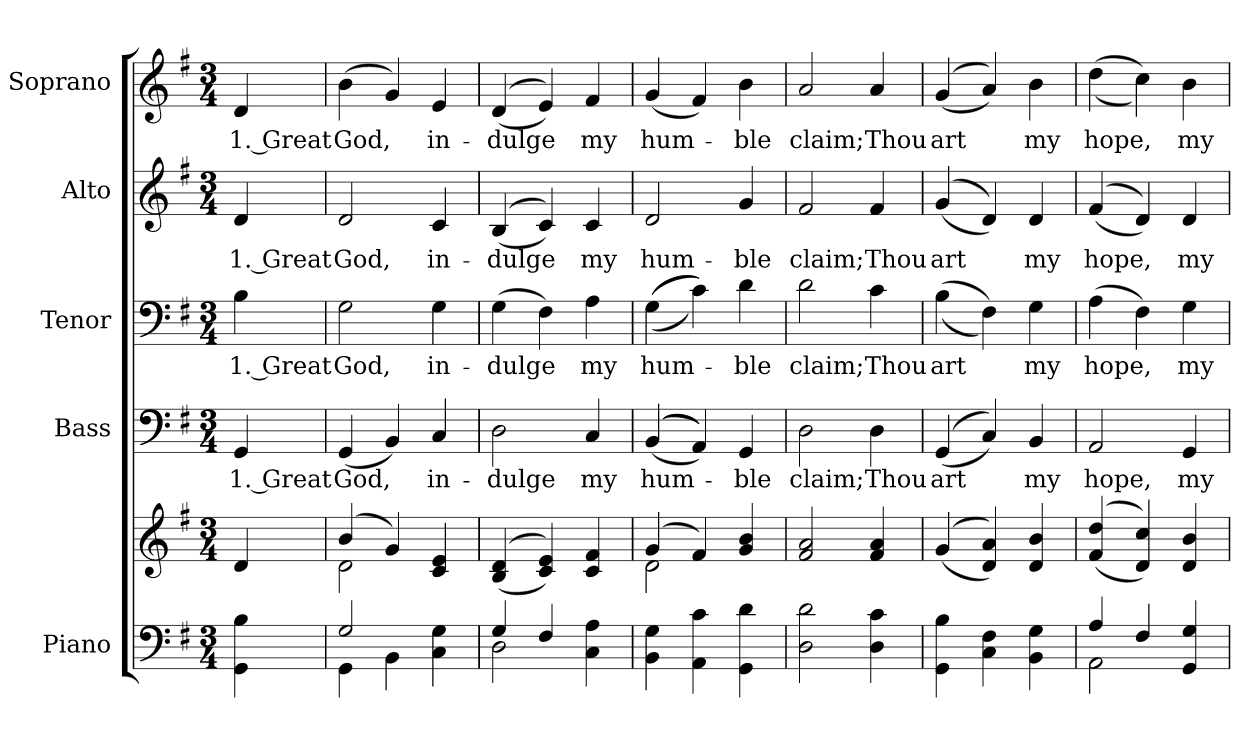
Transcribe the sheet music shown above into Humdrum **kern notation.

**kern	**kern	**kern	**text	**kern	**text	**kern	**text	**kern	**text
*part5	*part5	*part4	*part4	*part3	*part3	*part2	*part2	*part1	*part1
*staff6	*staff5	*staff4	*staff4	*staff3	*staff3	*staff2	*staff2	*staff1	*staff1
*I"Piano	*	*I"Bass	*	*I"Tenor	*	*I"Alto	*	*I"Soprano	*
*I'Pno.	*	*I'B.	*	*I'T.	*	*I'A.	*	*I'S.	*
!!LO:PB:g=z
*clefF4	*clefG2	*clefF4	*	*clefF4	*	*clefG2	*	*clefG2	*
*k[f#]	*k[f#]	*k[f#]	*	*k[f#]	*	*k[f#]	*	*k[f#]	*
*G:	*G:	*G:	*	*G:	*	*G:	*	*G:	*
*M3/4	*M3/4	*M3/4	*	*M3/4	*	*M3/4	*	*M3/4	*
*MM135	*MM135	*MM135	*	*MM135	*	*MM135	*	*MM135	*
=1	=1	=1	=1	=1	=1	=1	=1	=1	=1
!	!	!	!LO:LY:b:color=#000000	!	!	!	!	!	!
!	!	!	!	!	!LO:LY:b:color=#000000	!	!	!	!
!	!	!	!	!	!	!	!LO:LY:b:color=#000000	!	!
!	!	!	!	!	!	!	!	!	!LO:LY:b:color=#000000
4GGi\ 4Bi	4di/	4GGi/	1. Great	4Bi\	1. Great	4di/	1. Great	4di/	1. Great
=2	=2	=2	=2	=2	=2	=2	=2	=2	=2
*^	*^	*	*	*	*	*	*	*	*
!	!	!	!	!	!LO:LY:b:color=#000000	!	!	!	!	!	!
!	!	!	!	!	!	!	!LO:LY:b:color=#000000	!	!	!	!
!	!	!	!	!	!	!	!	!	!LO:LY:b:color=#000000	!	!
!	!	!	!	!	!	!	!	!	!	!	!LO:LY:b:color=#000000
2Gi/	4GGi\	(4bi/	2di\	(4GGi/	God,	2Gi\	God,	2di/	God,	(4bi\	God,
.	4BBi\	4gi/)	.	4BBi/)	.	.	.	.	.	4gi/)	.
!	!	!	!	!	!LO:LY:b:color=#000000	!	!	!	!	!	!
!	!	!	!	!	!	!	!LO:LY:b:color=#000000	!	!	!	!
!	!	!	!	!	!	!	!	!	!LO:LY:b:color=#000000	!	!
!	!	!	!	!	!	!	!	!	!	!	!LO:LY:b:color=#000000
4Ci\ 4Gi	4ryy	4ci/ 4ei	4ryy	4Ci/	in-	4Gi\	in-	4ci/	in-	4ei/	in-
*	*	*v	*v	*	*	*	*	*	*	*	*
=3	=3	=3	=3	=3	=3	=3	=3	=3	=3	=3
*	*	*^	*	*	*	*	*	*	*	*
!	!	!	!	!	!LO:LY:b:color=#000000	!	!	!	!	!	!
*	*	*v	*v	*	*	*	*	*	*	*	*
*	*	*^	*	*	*	*	*	*	*	*
!	!	!	!	!	!	!	!LO:LY:b:color=#000000	!	!	!	!
*	*	*v	*v	*	*	*	*	*	*	*	*
*	*	*^	*	*	*	*	*	*	*	*
!	!	!	!	!	!	!	!	!	!LO:LY:b:color=#000000	!	!
*	*	*v	*v	*	*	*	*	*	*	*	*
*	*	*^	*	*	*	*	*	*	*	*
!	!	!	!	!	!	!	!	!	!	!	!LO:LY:b:color=#000000
*	*	*v	*v	*	*	*	*	*	*	*	*
4Gi/	2Di\	((4Bi/ 4di	2Di\	-dulge	(4Gi\	-dulge	((4Bi/	-dulge	((4di/	-dulge
4F#i/	.	4ci/ 4ei))	.	.	4F#i\)	.	4ci/))	.	4ei/))	.
!	!	!	!	!LO:LY:b:color=#000000	!	!	!	!	!	!
!	!	!	!	!	!	!LO:LY:b:color=#000000	!	!	!	!
!	!	!	!	!	!	!	!	!LO:LY:b:color=#000000	!	!
!	!	!	!	!	!	!	!	!	!	!LO:LY:b:color=#000000
4Ci\ 4Ai	4ryy	4ci/ 4f#i	4Ci/	my	4Ai\	my	4ci/	my	4f#i/	my
*v	*v	*	*	*	*	*	*	*	*	*
=4	=4	=4	=4	=4	=4	=4	=4	=4	=4
*	*^	*	*	*	*	*	*	*	*
*^	*	*	*	*	*	*	*	*	*	*
!	!	!	!	!	!LO:LY:b:color=#000000	!	!	!	!	!	!
*v	*v	*	*	*	*	*	*	*	*	*	*
*^	*	*	*	*	*	*	*	*	*	*
!	!	!	!	!	!	!	!LO:LY:b:color=#000000	!	!	!	!
*v	*v	*	*	*	*	*	*	*	*	*	*
*^	*	*	*	*	*	*	*	*	*	*
!	!	!	!	!	!	!	!	!	!LO:LY:b:color=#000000	!	!
*v	*v	*	*	*	*	*	*	*	*	*	*
*^	*	*	*	*	*	*	*	*	*	*
!	!	!	!	!	!	!	!	!	!	!	!LO:LY:b:color=#000000
*v	*v	*	*	*	*	*	*	*	*	*	*
4BBi\ 4Gi	(4gi/	2di\	(((4BBi/	hum-	(((4Gi\	hum-	2di/	hum-	(4gi/	hum-
4AAi\ 4ci	4f#i/)	.	4AAi/)))	.	4ci\)))	.	.	.	4f#i/)	.
!	!	!	!	!LO:LY:b:color=#000000	!	!	!	!	!	!
!	!	!	!	!	!	!LO:LY:b:color=#000000	!	!	!	!
!	!	!	!	!	!	!	!	!LO:LY:b:color=#000000	!	!
!	!	!	!	!	!	!	!	!	!	!LO:LY:b:color=#000000
4GGi\ 4di	4gi/ 4bi	4ryy	4GGi/	-ble	4di\	-ble	4gi/	-ble	4bi\	-ble
*	*v	*v	*	*	*	*	*	*	*	*
=5	=5	=5	=5	=5	=5	=5	=5	=5	=5
*	*^	*	*	*	*	*	*	*	*
!	!	!	!	!LO:LY:b:color=#000000	!	!	!	!	!	!
*	*v	*v	*	*	*	*	*	*	*	*
*	*^	*	*	*	*	*	*	*	*
!	!	!	!	!	!	!LO:LY:b:color=#000000	!	!	!	!
*	*v	*v	*	*	*	*	*	*	*	*
*	*^	*	*	*	*	*	*	*	*
!	!	!	!	!	!	!	!	!LO:LY:b:color=#000000	!	!
*	*v	*v	*	*	*	*	*	*	*	*
*	*^	*	*	*	*	*	*	*	*
!	!	!	!	!	!	!	!	!	!	!LO:LY:b:color=#000000
*	*v	*v	*	*	*	*	*	*	*	*
2Di\ 2di	2f#i/ 2ai	2Di\	claim;	2di\	claim;	2f#i/	claim;	2ai/	claim;
!	!	!	!LO:LY:b:color=#000000	!	!	!	!	!	!
!	!	!	!	!	!LO:LY:b:color=#000000	!	!	!	!
!	!	!	!	!	!	!	!LO:LY:b:color=#000000	!	!
!	!	!	!	!	!	!	!	!	!LO:LY:b:color=#000000
4Di\ 4ci	4f#i/ 4ai	4Di\	Thou	4ci\	Thou	4f#i/	Thou	4ai/	Thou
!!LO:PB:g=z
=6	=6	=6	=6	=6	=6	=6	=6	=6	=6
!	!	!	!LO:LY:b:color=#000000	!	!	!	!	!	!
!	!	!	!	!	!LO:LY:b:color=#000000	!	!	!	!
!	!	!	!	!	!	!	!LO:LY:b:color=#000000	!	!
!	!	!	!	!	!	!	!	!	!LO:LY:b:color=#000000
4GGi\ 4Bi	((4gi/	((4GGi/	art	((4Bi\	art	((4gi/	art	((4gi/	art
4Ci\ 4F#i	4di/ 4ai))	4Ci/))	.	4F#i\))	.	4di/))	.	4ai/))	.
!	!	!	!LO:LY:b:color=#000000	!	!	!	!	!	!
!	!	!	!	!	!LO:LY:b:color=#000000	!	!	!	!
!	!	!	!	!	!	!	!LO:LY:b:color=#000000	!	!
!	!	!	!	!	!	!	!	!	!LO:LY:b:color=#000000
4BBi\ 4Gi	4di/ 4bi	4BBi/	my	4Gi\	my	4di/	my	4bi\	my
=7	=7	=7	=7	=7	=7	=7	=7	=7	=7
*^	*	*	*	*	*	*	*	*	*
!	!	!	!	!LO:LY:b:color=#000000	!	!	!	!	!	!
!	!	!	!	!	!	!LO:LY:b:color=#000000	!	!	!	!
!	!	!	!	!	!	!	!	!LO:LY:b:color=#000000	!	!
!	!	!	!	!	!	!	!	!	!	!LO:LY:b:color=#000000
4Ai/	2AAi\	((4f#i/ 4ddi	2AAi/	hope,	(4Ai\	hope,	((4f#i/	hope,	((4ddi\	hope,
4F#i/	.	4di/ 4cci))	.	.	4F#i\)	.	4di/))	.	4cci\))	.
!	!	!	!	!LO:LY:b:color=#000000	!	!	!	!	!	!
!	!	!	!	!	!	!LO:LY:b:color=#000000	!	!	!	!
!	!	!	!	!	!	!	!	!LO:LY:b:color=#000000	!	!
!	!	!	!	!	!	!	!	!	!	!LO:LY:b:color=#000000
4GGi/ 4Gi	4ryy	4di/ 4bi	4GGi/	my	4Gi\	my	4di/	my	4bi\	my
*v	*v	*	*	*	*	*	*	*	*	*
=	=	=	=	=	=	=	=	=	=
*-	*-	*-	*-	*-	*-	*-	*-	*-	*-
